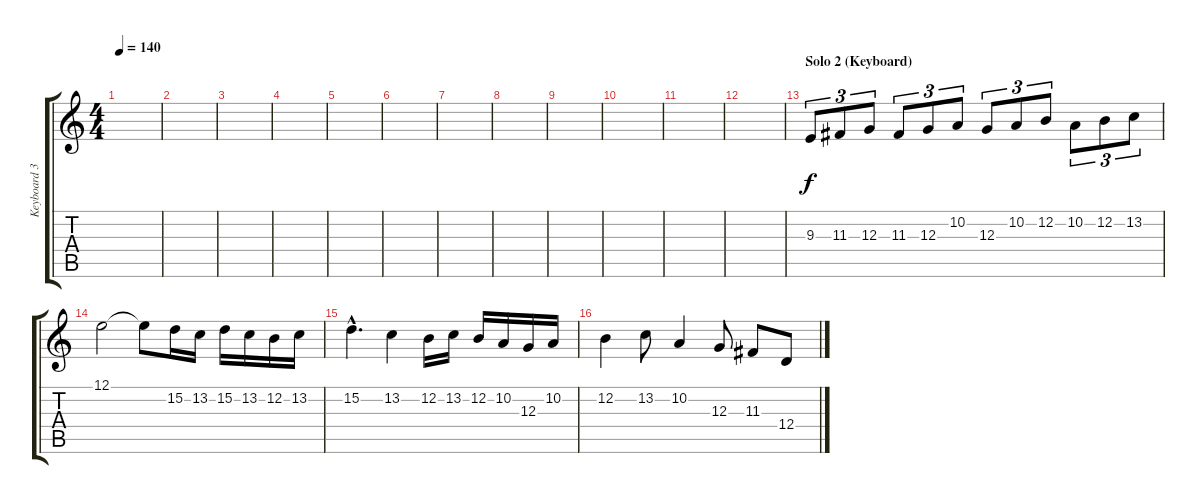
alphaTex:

\track ("Keyboard 3" "Keyboard 3") {instrument choiraahs}
\staff {score tabs}
\tuning (E4 B3 G3 D3 A2 E2) {hide}
\ts (4 4)
\tempo 140
\clef g2
\ks c
|
|
|
|
|
|
|
|
|
|
|
|
\section ("" "Solo 2 (Keyboard)")
9.3.8{tu (3 2) volume 14 instrument lead2sawtooth} 11.3.8{tu (3 2)} 12.3.8{tu (3 2)} 11.3.8{tu (3 2)} 12.3.8{tu (3 2)} 10.2.8{tu (3 2)} 12.3.8{tu (3 2)} 10.2.8{tu (3 2)} 12.2.8{tu (3 2)} 10.2.8{tu (3 2)} 12.2.8{tu (3 2)} 13.2.8{tu (3 2)} |
12.1.2 12.1{t}.8 15.2.16 13.2.16 15.2.16 13.2.16 12.2.16 13.2.16 |
15.2{hac}.4{d} 13.2.4 12.2.16 13.2.16 12.2.16 10.2.16 12.3.16 10.2.16 |
12.2.4 13.2.8 10.2.4 12.3.8 11.3.8 12.4.8
